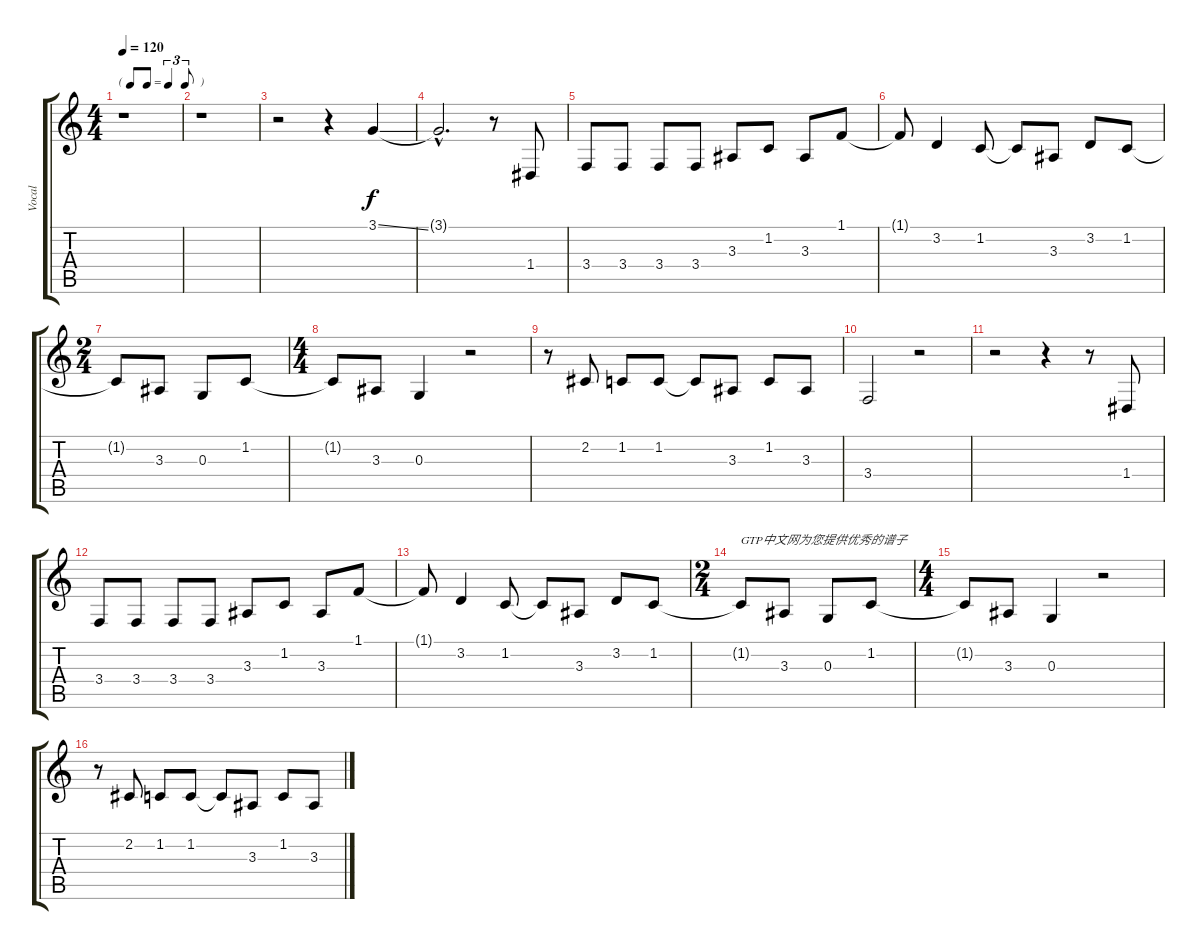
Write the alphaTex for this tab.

\track ("Vocal" "Vocal") {instrument synthvoice}
\staff {score tabs}
\tuning (E4 B3 G3 D3 A2 E2) {hide}
\ts (4 4)
\tf triplet8th
\tempo 120
\clef g2
\ks c
r.1{dy f instrument synthvoice} |
r.1 |
r.2 r.4 3.1{ss}.4 |
3.1{hac t}.2{d} r.8 1.4.8 |
3.4.8 3.4.8 3.4.8 3.4.8 3.3.8 1.2.8 3.3.8 1.1.8 |
1.1{t}.8 3.2.4 1.2.8 1.2{t}.8 3.3.8 3.2.8 1.2.8 |
\ts (2 4)
1.2{t}.8 3.3.8 0.3.8 1.2.8 |
\ts (4 4)
1.2{t}.8 3.3.8 0.3.4 r.2 |
r.8 2.2.8 1.2.8 1.2.8 1.2{t}.8 3.3.8 1.2.8 3.3.8 |
3.4.2 r.2 |
r.2 r.4 r.8 1.4.8 |
3.4.8 3.4.8 3.4.8 3.4.8 3.3.8 1.2.8 3.3.8 1.1.8 |
1.1{t}.8 3.2.4 1.2.8 1.2{t}.8 3.3.8 3.2.8 1.2.8 |
\ts (2 4)
1.2{t}.8{txt "GTP中文网为您提供优秀的谱子"} 3.3.8 0.3.8 1.2.8 |
\ts (4 4)
1.2{t}.8 3.3.8 0.3.4 r.2 |
r.8 2.2.8 1.2.8 1.2.8 1.2{t}.8 3.3.8 1.2.8 3.3.8
